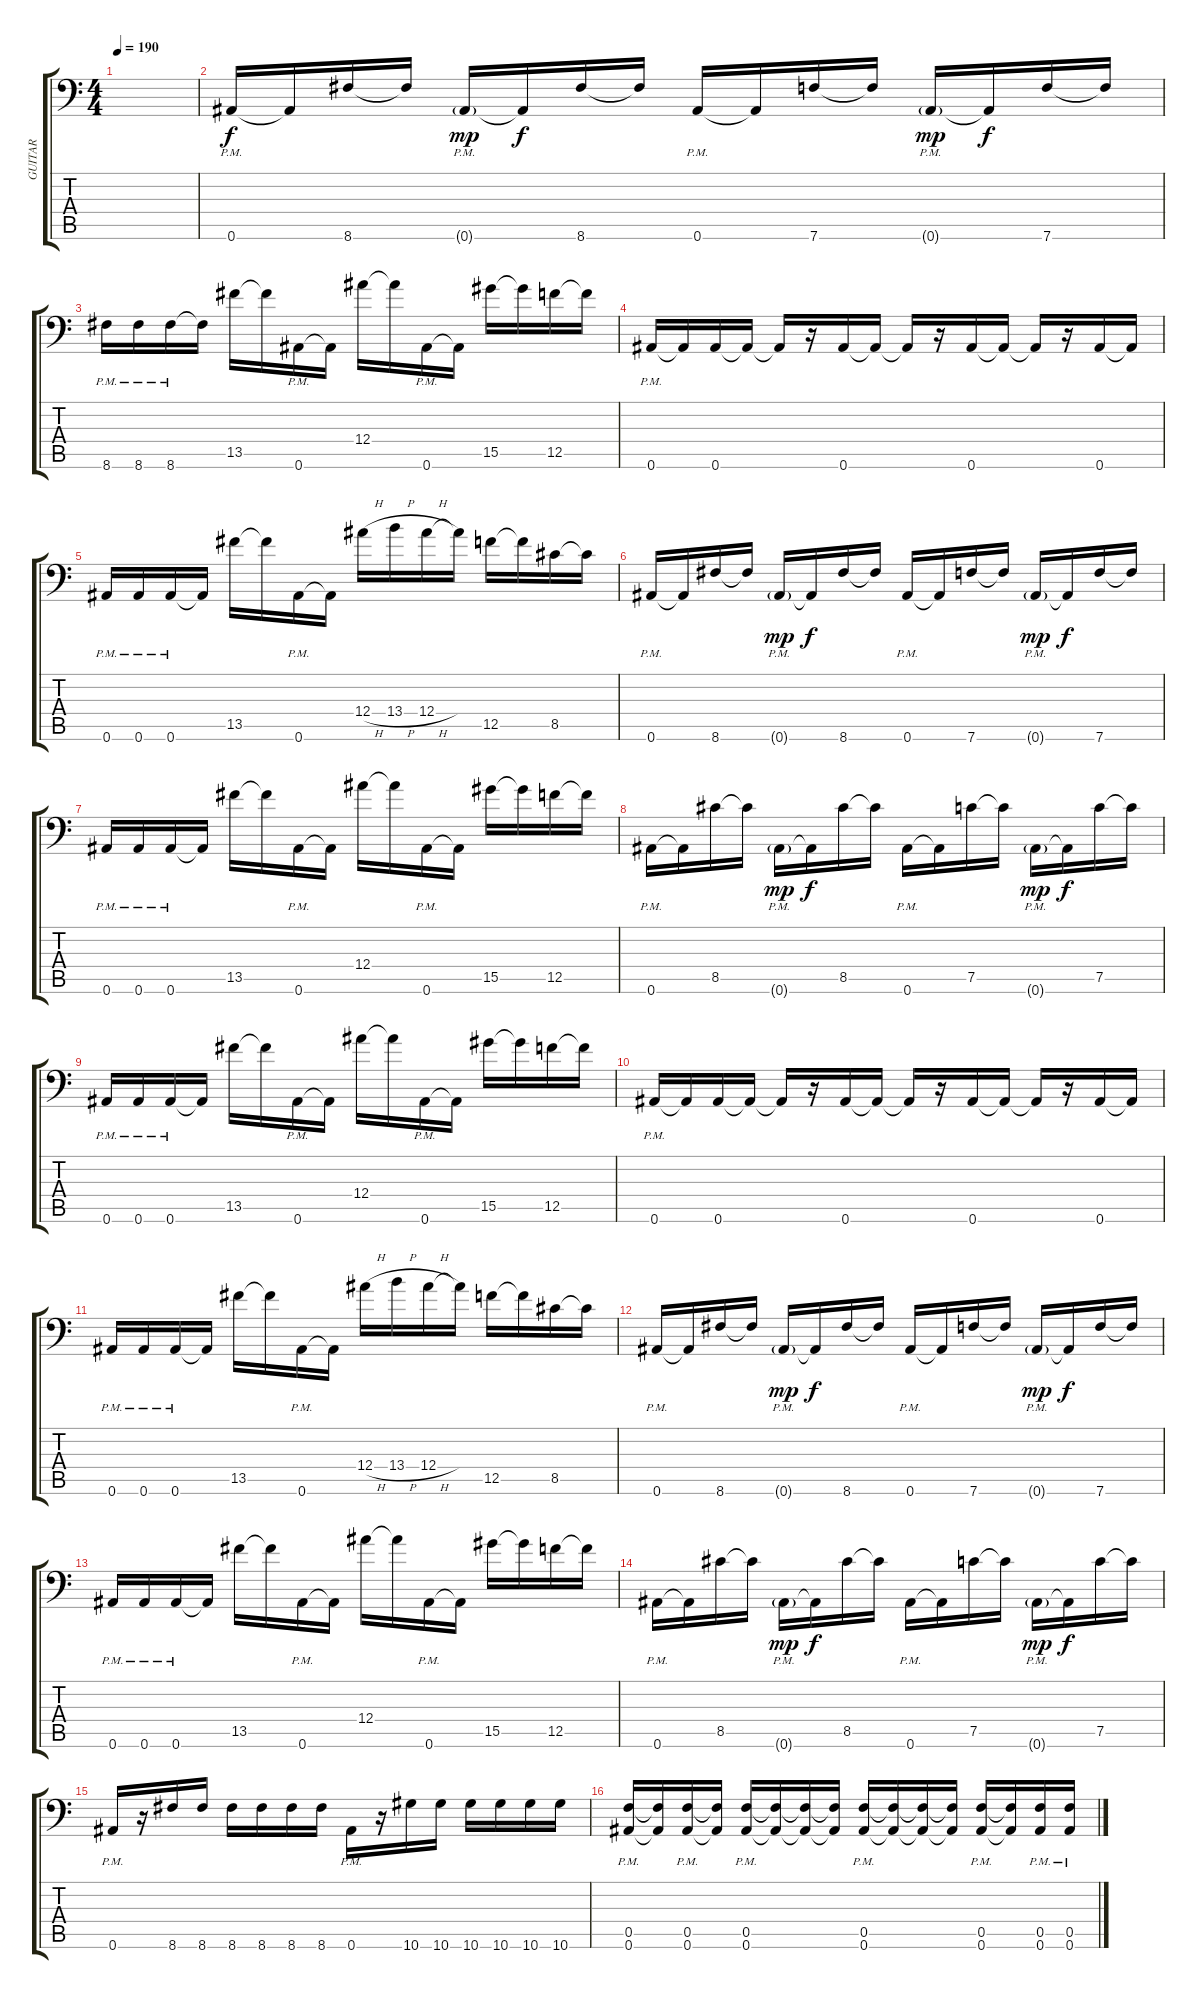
\track ("GUITAR " "GUITAR ") {instrument overdrivenguitar}
\staff {score tabs}
\tuning (C4 G3 Eb3 Bb2 F2 Bb1) {hide}
\ts (4 4)
\tempo 190
\clef f4
\ks c
|
0.6{pm}.16 0.6{t}.16 8.6.16 8.6{t}.16 0.6{g pm}.16{dy mp} 0.6{t}.16{dy f} 8.6.16 8.6{t}.16 0.6{pm}.16 0.6{t}.16 7.6.16 7.6{t}.16 0.6{g pm}.16{dy mp} 0.6{t}.16{dy f} 7.6.16 7.6{t}.16 |
8.6{pm}.16 8.6{pm}.16 8.6{pm}.16 8.6{t}.16 13.5.16 13.5{t}.16 0.6{pm}.16 0.6{t}.16 12.4.16 12.4{t}.16 0.6{pm}.16 0.6{t}.16 15.5.16 15.5{t}.16 12.5.16 12.5{t}.16 |
0.6{pm}.16 0.6{t}.16 0.6.16 0.6{t}.16 0.6{t}.16 r.16 0.6.16 0.6{t}.16 0.6{t}.16 r.16 0.6.16 0.6{t}.16 0.6{t}.16 r.16 0.6.16 0.6{t}.16 |
0.6{pm}.16 0.6{pm}.16 0.6{pm}.16 0.6{t}.16 13.5.16 13.5{t}.16 0.6{pm}.16 0.6{t}.16 12.4{h}.16 13.4{h}.16 12.4{h}.16 12.4{t}.16 12.5.16 12.5{t}.16 8.5.16 8.5{t}.16 |
0.6{pm}.16 0.6{t}.16 8.6.16 8.6{t}.16 0.6{g pm}.16{dy mp} 0.6{t}.16{dy f} 8.6.16 8.6{t}.16 0.6{pm}.16 0.6{t}.16 7.6.16 7.6{t}.16 0.6{g pm}.16{dy mp} 0.6{t}.16{dy f} 7.6.16 7.6{t}.16 |
0.6{pm}.16 0.6{pm}.16 0.6{pm}.16 0.6{t}.16 13.5.16 13.5{t}.16 0.6{pm}.16 0.6{t}.16 12.4.16 12.4{t}.16 0.6{pm}.16 0.6{t}.16 15.5.16 15.5{t}.16 12.5.16 12.5{t}.16 |
0.6{pm}.16 0.6{t}.16 8.5.16 8.5{t}.16 0.6{g pm}.16{dy mp} 0.6{t}.16{dy f} 8.5.16 8.5{t}.16 0.6{pm}.16 0.6{t}.16 7.5.16 7.5{t}.16 0.6{g pm}.16{dy mp} 0.6{t}.16{dy f} 7.5.16 7.5{t}.16 |
0.6{pm}.16 0.6{pm}.16 0.6{pm}.16 0.6{t}.16 13.5.16 13.5{t}.16 0.6{pm}.16 0.6{t}.16 12.4.16 12.4{t}.16 0.6{pm}.16 0.6{t}.16 15.5.16 15.5{t}.16 12.5.16 12.5{t}.16 |
0.6{pm}.16 0.6{t}.16 0.6.16 0.6{t}.16 0.6{t}.16 r.16 0.6.16 0.6{t}.16 0.6{t}.16 r.16 0.6.16 0.6{t}.16 0.6{t}.16 r.16 0.6.16 0.6{t}.16 |
0.6{pm}.16 0.6{pm}.16 0.6{pm}.16 0.6{t}.16 13.5.16 13.5{t}.16 0.6{pm}.16 0.6{t}.16 12.4{h}.16 13.4{h}.16 12.4{h}.16 12.4{t}.16 12.5.16 12.5{t}.16 8.5.16 8.5{t}.16 |
0.6{pm}.16 0.6{t}.16 8.6.16 8.6{t}.16 0.6{g pm}.16{dy mp} 0.6{t}.16{dy f} 8.6.16 8.6{t}.16 0.6{pm}.16 0.6{t}.16 7.6.16 7.6{t}.16 0.6{g pm}.16{dy mp} 0.6{t}.16{dy f} 7.6.16 7.6{t}.16 |
0.6{pm}.16 0.6{pm}.16 0.6{pm}.16 0.6{t}.16 13.5.16 13.5{t}.16 0.6{pm}.16 0.6{t}.16 12.4.16 12.4{t}.16 0.6{pm}.16 0.6{t}.16 15.5.16 15.5{t}.16 12.5.16 12.5{t}.16 |
0.6{pm}.16 0.6{t}.16 8.5.16 8.5{t}.16 0.6{g pm}.16{dy mp} 0.6{t}.16{dy f} 8.5.16 8.5{t}.16 0.6{pm}.16 0.6{t}.16 7.5.16 7.5{t}.16 0.6{g pm}.16{dy mp} 0.6{t}.16{dy f} 7.5.16 7.5{t}.16 |
0.6{pm}.16 r.16 8.6.16 8.6.16 8.6.16 8.6.16 8.6.16 8.6.16 0.6{pm}.16 r.16 10.6.16 10.6.16 10.6.16 10.6.16 10.6.16 10.6.16 |
(0.5{pm} 0.6{pm}).16 (0.5{t} 0.6{t}).16 (0.5{pm} 0.6{pm}).16 (0.5{t} 0.6{t}).16 (0.5{pm} 0.6{pm}).16 (0.5{t} 0.6{t}).16 (0.5{t} 0.6{t}).16 (0.5{t} 0.6{t}).16 (0.5{pm} 0.6{pm}).16 (0.5{t} 0.6{t}).16 (0.5{t} 0.6{t}).16 (0.5{t} 0.6{t}).16 (0.5{pm} 0.6{pm}).16 (0.5{t} 0.6{t}).16 (0.5{pm} 0.6{pm}).16 (0.5{pm} 0.6{pm}).16
